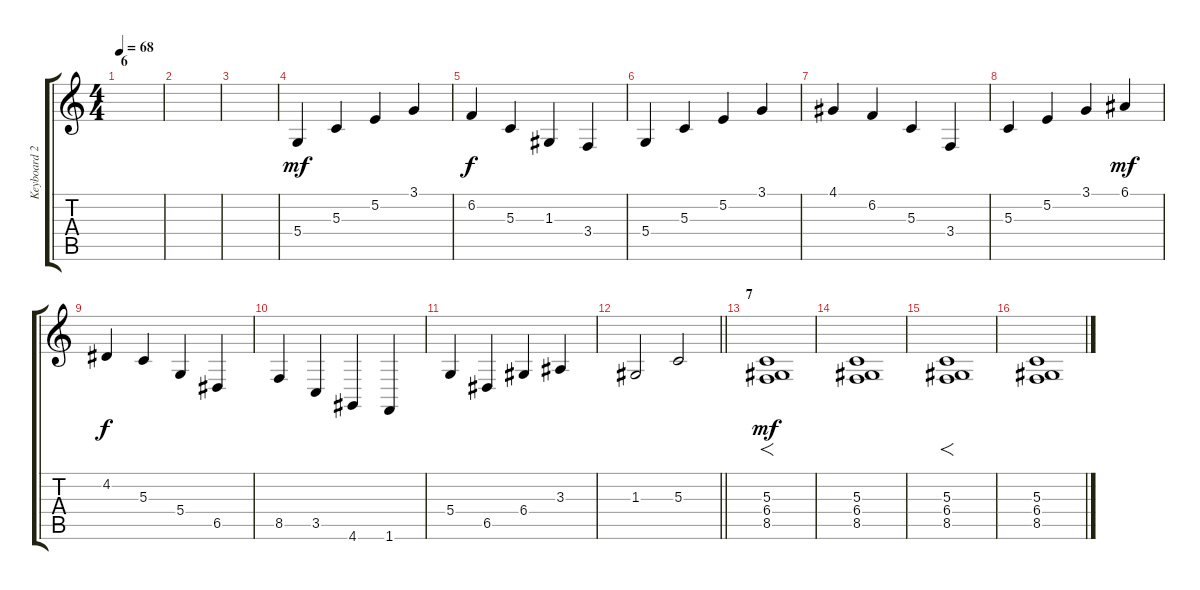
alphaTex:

\track ("Keyboard 2" "Keyboard 2") {instrument stringensemble1}
\staff {score tabs}
\tuning (E4 B3 G3 D3 A2 E2) {hide}
\ts (4 4)
\section ("" "6")
\tempo 68
\clef g2
\ks c
|
|
|
5.4.4{dy mf} 5.3.4 5.2.4 3.1.4 |
6.2.4{dy f instrument stringensemble1} 5.3.4 1.3.4 3.4.4 |
5.4.4 5.3.4 5.2.4 3.1.4 |
4.1.4 6.2.4 5.3.4 3.4.4 |
5.3.4 5.2.4 3.1.4 6.1.4{dy mf} |
4.2.4{dy f} 5.3.4 5.4.4 6.5.4 |
8.5.4 3.5.4 4.6.4 1.6.4 |
5.4.4 6.5.4 6.4.4 3.3.4 |
\barLineRight lightlight
1.3.2 5.3.2 |
\section ("" "7")
(5.3 6.4 8.5).1{f dy mf} |
(5.3 6.4 8.5).1{volume 3} |
(5.3 6.4 8.5).1{f volume 13} |
(5.3 6.4 8.5).1{volume 3}
